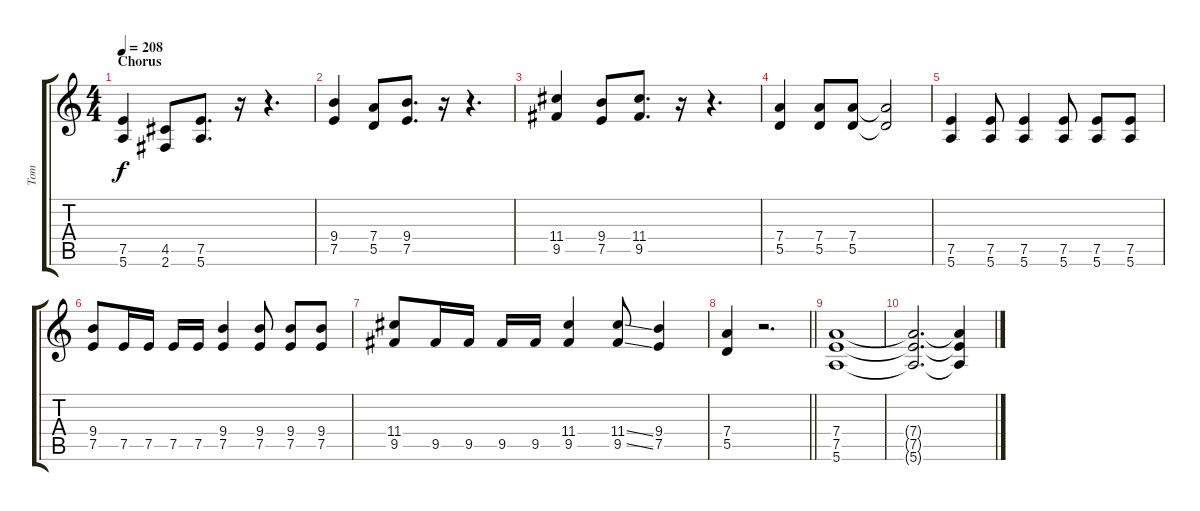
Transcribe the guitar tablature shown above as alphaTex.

\track ("Tom" "Tom") {instrument distortionguitar}
\staff {score tabs}
\tuning (E4 B3 G3 D3 A2 E2) {hide}
\ts (4 4)
\section ("" "Chorus")
\tempo 208
\clef g2
\ks c
(7.5 5.6).4{dy f} (4.5 2.6).8 (7.5 5.6).8{d} r.16 r.4{d} |
(9.4 7.5).4 (7.4 5.5).8 (9.4 7.5).8{d} r.16 r.4{d} |
(11.4 9.5).4 (9.4 7.5).8 (11.4 9.5).8{d} r.16 r.4{d} |
(7.4 5.5).4 (7.4 5.5).8 (7.4 5.5).8 (7.4{t} 5.5{t}).2 |
(7.5 5.6).4 (7.5 5.6).8 (7.5 5.6).4 (7.5 5.6).8 (7.5 5.6).8 (7.5 5.6).8 |
(9.4 7.5).8 7.5.16 7.5.16 7.5.16 7.5.16 (9.4 7.5).4 (9.4 7.5).8 (9.4 7.5).8 (9.4 7.5).8 |
(11.4 9.5).8 9.5.16 9.5.16 9.5.16 9.5.16 (11.4 9.5).4 (11.4{ss} 9.5{ss}).8 (9.4 7.5).4 |
\barLineRight lightlight
(7.4 5.5).4 r.2{d} |
(7.4 7.5 5.6).1 |
(7.4{t} 7.5{t} 5.6{t}).2{d} (7.4{t} 7.5{t} 5.6{t}).4{volume 0}
